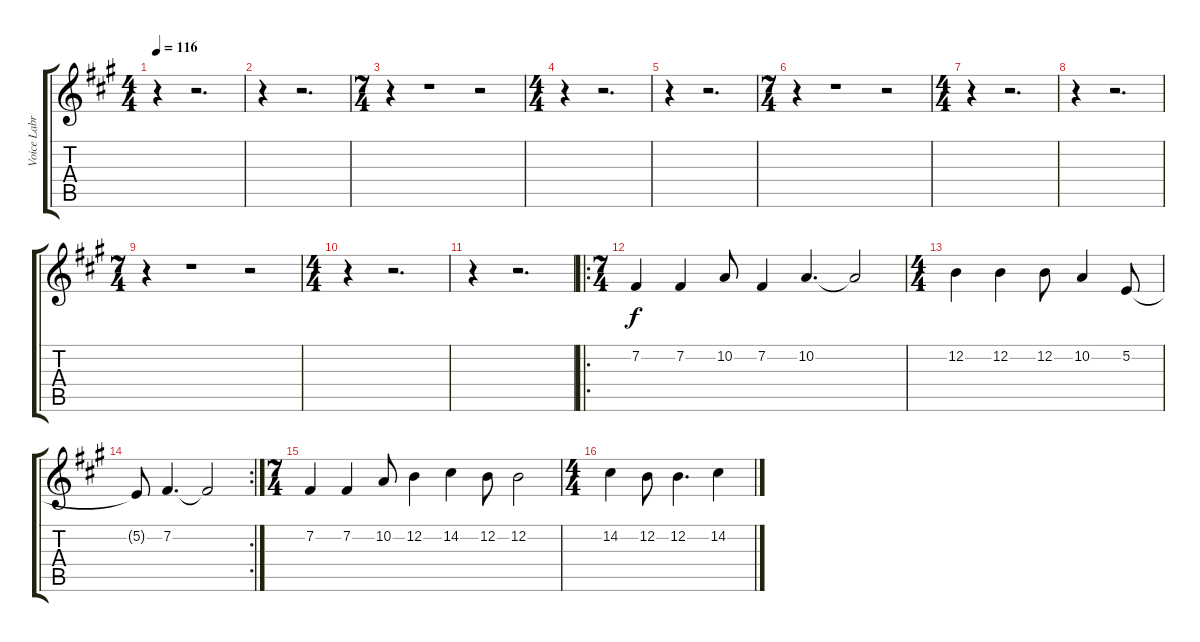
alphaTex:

\track ("Voice Labrie" "Voice Labr") {instrument altosax}
\staff {score tabs}
\tuning (E4 B3 G3 D3 A2 E2) {hide}
\ts (4 4)
\tempo 116
\clef g2
\ks a
r.4{dy f} r.2{d} |
r.4 r.2{d} |
\ts (7 4)
r.4 r.1 r.2 |
\ts (4 4)
r.4 r.2{d} |
r.4 r.2{d} |
\ts (7 4)
r.4 r.1 r.2 |
\ts (4 4)
r.4 r.2{d} |
r.4 r.2{d} |
\ts (7 4)
r.4 r.1 r.2 |
\ts (4 4)
r.4 r.2{d} |
r.4 r.2{d} |
\ro
\ts (7 4)
7.2.4 7.2.4 10.2.8 7.2.4 10.2.4{d} 10.2{t}.2 |
\ts (4 4)
12.2.4 12.2.4 12.2.8 10.2.4 5.2.8 |
\rc 2
5.2{t}.8 7.2.4{d} 7.2{t}.2 |
\ts (7 4)
7.2.4 7.2.4 10.2.8 12.2.4 14.2.4 12.2.8 12.2.2 |
\ts (4 4)
14.2.4 12.2.8 12.2.4{d} 14.2.4
